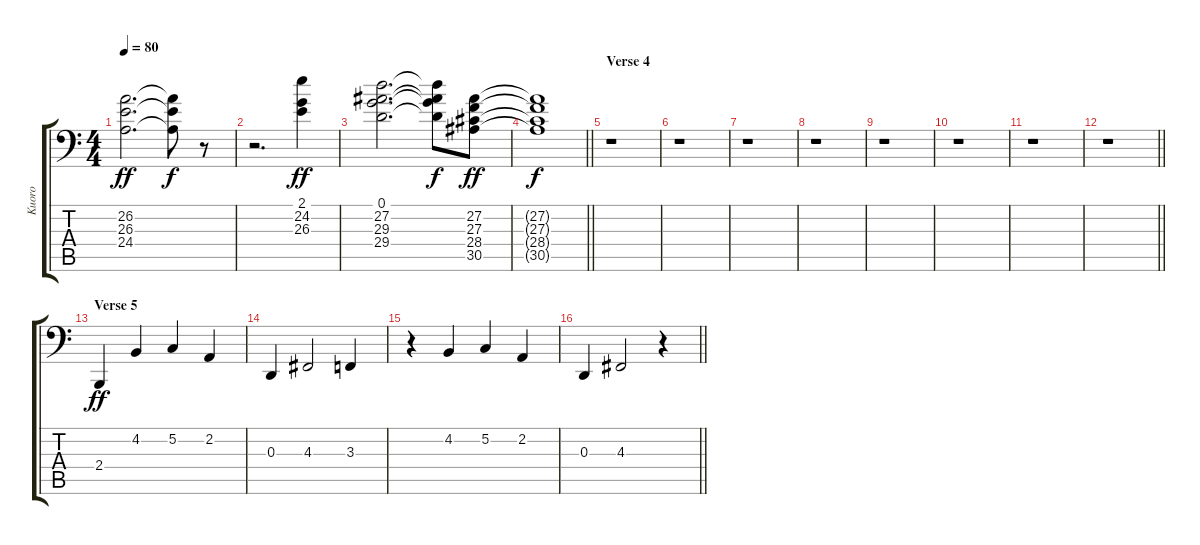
\track ("Kuoro" "Kuoro") {instrument pad4choir}
\staff {score tabs}
\tuning (D5 G2 D2 A1 E1 B0) {hide}
\ts (4 4)
\tempo 80
\clef f4
\ks c
(26.2 26.3 24.4).2{d dy ff} (26.2{t} 26.3{t} 24.4{t}).8{dy f} r.8 |
r.2{d} (2.1 24.2 26.3).4{dy ff} |
(0.1 27.2 29.3 29.4).2{d} (0.1{t} 27.2{t} 29.3{t} 29.4{t}).8{dy f} (27.2 27.3 28.4 30.5).8{dy ff} |
\barLineRight lightlight
(27.2{t} 27.3{t} 28.4{t} 30.5{t}).1{dy f} |
\section ("" "Verse 4")
r.1 |
r.1 |
r.1 |
r.1 |
r.1 |
r.1 |
r.1 |
\barLineRight lightlight
r.1 |
\section ("" "Verse 5")
2.4.4{dy ff} 4.2.4 5.2.4 2.2.4 |
0.3.4 4.3.2 3.3.4 |
r.4 4.2.4 5.2.4 2.2.4 |
\barLineRight lightlight
0.3.4 4.3.2 r.4
